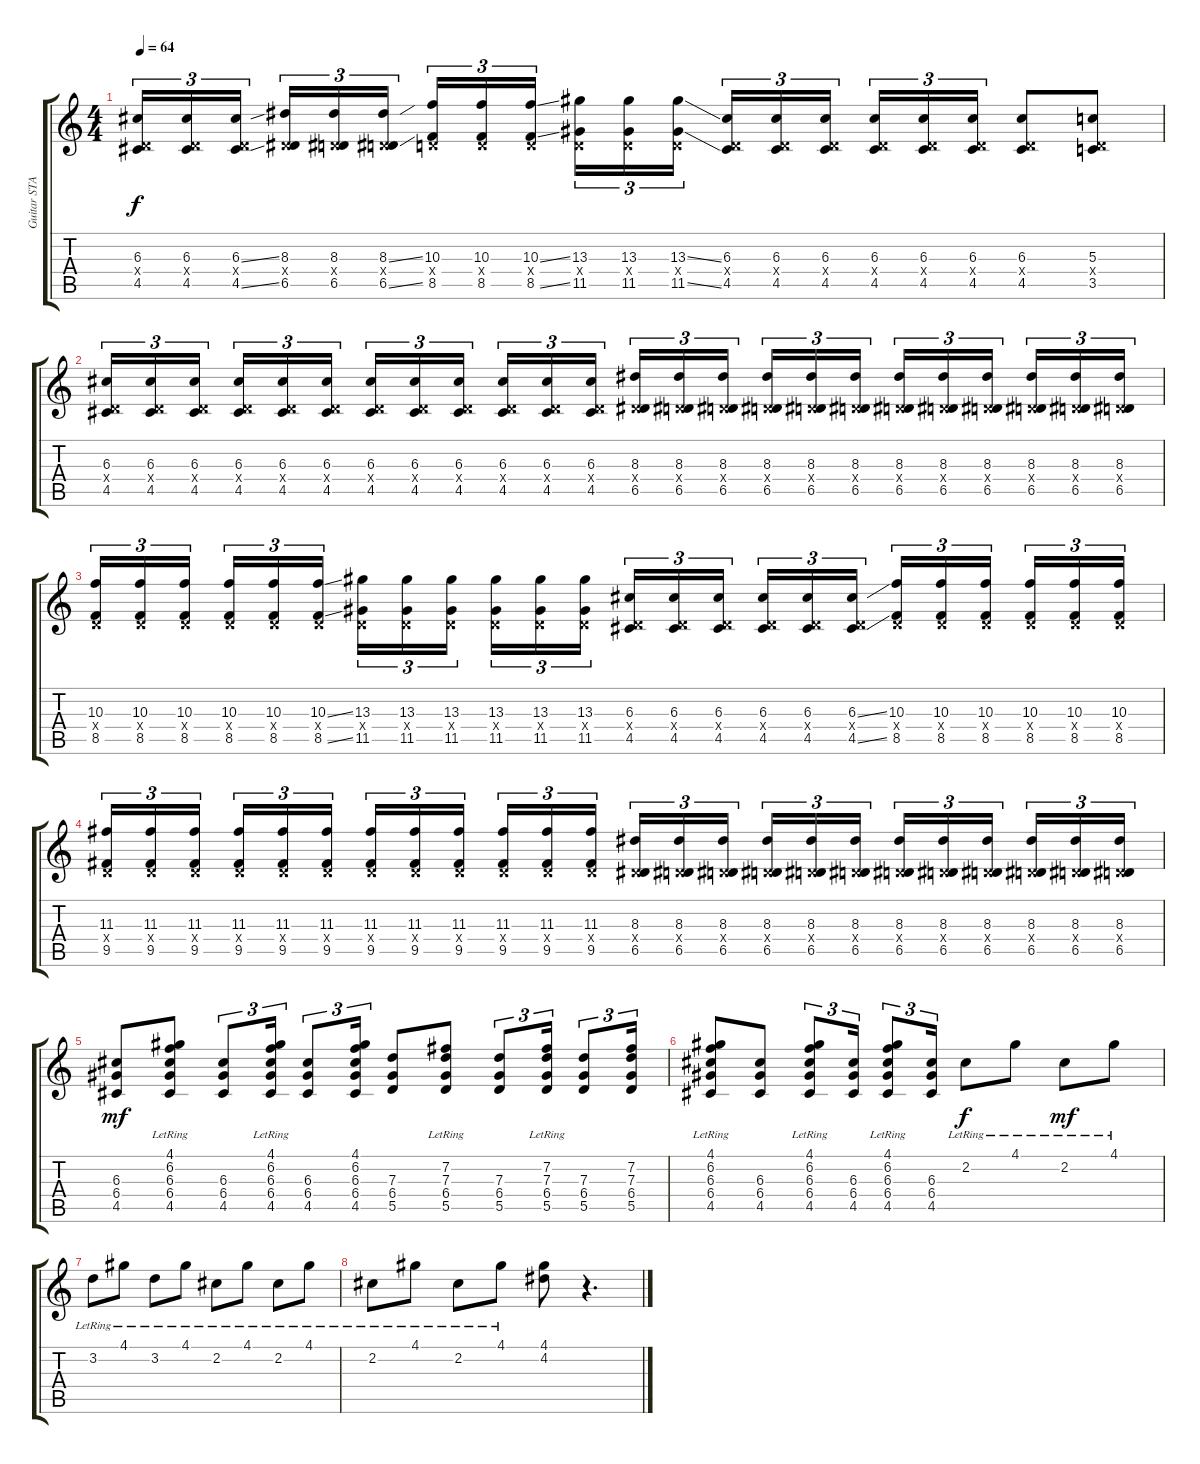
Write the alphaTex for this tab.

\track ("Guitar STANDARD THREE" "Guitar STA") {instrument distortionguitar}
\staff {score tabs}
\tuning (E4 B3 G3 D3 A2 E2) {hide}
\ts (4 4)
\tempo 64
\clef g2
\ks c
(6.3 0.4{x} 4.5).16{tu (3 2) dy f} (6.3 0.4{x} 4.5).16{tu (3 2)} (6.3{ss} 0.4{x} 4.5{ss}).16{tu (3 2)} (8.3 0.4{x} 6.5).16{tu (3 2)} (8.3 0.4{x} 6.5).16{tu (3 2)} (8.3{ss} 0.4{x} 6.5{ss}).16{tu (3 2)} (10.3 0.4{x} 8.5).16{tu (3 2)} (10.3 0.4{x} 8.5).16{tu (3 2)} (10.3{ss} 0.4{x} 8.5{ss}).16{tu (3 2)} (13.3 0.4{x} 11.5).16{tu (3 2)} (13.3 0.4{x} 11.5).16{tu (3 2)} (13.3{ss} 0.4{x} 11.5{ss}).16{tu (3 2)} (6.3 0.4{x} 4.5).16{tu (3 2)} (6.3 0.4{x} 4.5).16{tu (3 2)} (6.3 0.4{x} 4.5).16{tu (3 2)} (6.3 0.4{x} 4.5).16{tu (3 2)} (6.3 0.4{x} 4.5).16{tu (3 2)} (6.3 0.4{x} 4.5).16{tu (3 2)} (6.3 0.4{x} 4.5).8 (5.3 0.4{x} 3.5).8 |
(6.3 0.4{x} 4.5).16{tu (3 2)} (6.3 0.4{x} 4.5).16{tu (3 2)} (6.3 0.4{x} 4.5).16{tu (3 2)} (6.3 0.4{x} 4.5).16{tu (3 2)} (6.3 0.4{x} 4.5).16{tu (3 2)} (6.3 0.4{x} 4.5).16{tu (3 2)} (6.3 0.4{x} 4.5).16{tu (3 2)} (6.3 0.4{x} 4.5).16{tu (3 2)} (6.3 0.4{x} 4.5).16{tu (3 2)} (6.3 0.4{x} 4.5).16{tu (3 2)} (6.3 0.4{x} 4.5).16{tu (3 2)} (6.3 0.4{x} 4.5).16{tu (3 2)} (8.3 0.4{x} 6.5).16{tu (3 2)} (8.3 0.4{x} 6.5).16{tu (3 2)} (8.3 0.4{x} 6.5).16{tu (3 2)} (8.3 0.4{x} 6.5).16{tu (3 2)} (8.3 0.4{x} 6.5).16{tu (3 2)} (8.3 0.4{x} 6.5).16{tu (3 2)} (8.3 0.4{x} 6.5).16{tu (3 2)} (8.3 0.4{x} 6.5).16{tu (3 2)} (8.3 0.4{x} 6.5).16{tu (3 2)} (8.3 0.4{x} 6.5).16{tu (3 2)} (8.3 0.4{x} 6.5).16{tu (3 2)} (8.3 0.4{x} 6.5).16{tu (3 2)} |
(10.3 0.4{x} 8.5).16{tu (3 2)} (10.3 0.4{x} 8.5).16{tu (3 2)} (10.3 0.4{x} 8.5).16{tu (3 2)} (10.3 0.4{x} 8.5).16{tu (3 2)} (10.3 0.4{x} 8.5).16{tu (3 2)} (10.3{ss} 0.4{x} 8.5{ss}).16{tu (3 2)} (13.3 0.4{x} 11.5).16{tu (3 2)} (13.3 0.4{x} 11.5).16{tu (3 2)} (13.3 0.4{x} 11.5).16{tu (3 2)} (13.3 0.4{x} 11.5).16{tu (3 2)} (13.3 0.4{x} 11.5).16{tu (3 2)} (13.3 0.4{x} 11.5).16{tu (3 2)} (6.3 0.4{x} 4.5).16{tu (3 2)} (6.3 0.4{x} 4.5).16{tu (3 2)} (6.3 0.4{x} 4.5).16{tu (3 2)} (6.3 0.4{x} 4.5).16{tu (3 2)} (6.3 0.4{x} 4.5).16{tu (3 2)} (6.3{ss} 0.4{x} 4.5{ss}).16{tu (3 2)} (10.3 0.4{x} 8.5).16{tu (3 2)} (10.3 0.4{x} 8.5).16{tu (3 2)} (10.3 0.4{x} 8.5).16{tu (3 2)} (10.3 0.4{x} 8.5).16{tu (3 2)} (10.3 0.4{x} 8.5).16{tu (3 2)} (10.3 0.4{x} 8.5).16{tu (3 2)} |
(11.3 0.4{x} 9.5).16{tu (3 2)} (11.3 0.4{x} 9.5).16{tu (3 2)} (11.3 0.4{x} 9.5).16{tu (3 2)} (11.3 0.4{x} 9.5).16{tu (3 2)} (11.3 0.4{x} 9.5).16{tu (3 2)} (11.3 0.4{x} 9.5).16{tu (3 2)} (11.3 0.4{x} 9.5).16{tu (3 2)} (11.3 0.4{x} 9.5).16{tu (3 2)} (11.3 0.4{x} 9.5).16{tu (3 2)} (11.3 0.4{x} 9.5).16{tu (3 2)} (11.3 0.4{x} 9.5).16{tu (3 2)} (11.3 0.4{x} 9.5).16{tu (3 2)} (8.3 0.4{x} 6.5).16{tu (3 2)} (8.3 0.4{x} 6.5).16{tu (3 2)} (8.3 0.4{x} 6.5).16{tu (3 2)} (8.3 0.4{x} 6.5).16{tu (3 2)} (8.3 0.4{x} 6.5).16{tu (3 2)} (8.3 0.4{x} 6.5).16{tu (3 2)} (8.3 0.4{x} 6.5).16{tu (3 2)} (8.3 0.4{x} 6.5).16{tu (3 2)} (8.3 0.4{x} 6.5).16{tu (3 2)} (8.3 0.4{x} 6.5).16{tu (3 2)} (8.3 0.4{x} 6.5).16{tu (3 2)} (8.3 0.4{x} 6.5).16{tu (3 2)} |
(6.3 6.4 4.5).8{dy mf instrument electricguitarclean} (4.1{lr} 6.2{lr} 6.3 6.4 4.5).8 (6.3 6.4 4.5).8{tu (3 2)} (4.1{lr} 6.2{lr} 6.3 6.4 4.5).16{tu (3 2)} (6.3 6.4 4.5).8{tu (3 2)} (4.1 6.2 6.3 6.4 4.5).16{tu (3 2)} (7.3 6.4 5.5).8 (7.2{lr} 7.3 6.4 5.5).8 (7.3 6.4 5.5).8{tu (3 2)} (7.2{lr} 7.3 6.4 5.5).16{tu (3 2)} (7.3 6.4 5.5).8{tu (3 2)} (7.2 7.3 6.4 5.5).16{tu (3 2)} |
(4.1{lr} 6.2{lr} 6.3 6.4 4.5).8 (6.3 6.4 4.5).8 (4.1{lr} 6.2{lr} 6.3 6.4 4.5).8{tu (3 2)} (6.3 6.4 4.5).16{tu (3 2)} (4.1{lr} 6.2{lr} 6.3 6.4 4.5).8{tu (3 2)} (6.3 6.4 4.5).16{tu (3 2)} 2.2{lr}.8{dy f instrument distortionguitar} 4.1{lr}.8 2.2{lr}.8{dy mf} 4.1{lr}.8 |
3.2{lr}.8 4.1{lr}.8 3.2{lr}.8 4.1{lr}.8 2.2{lr}.8 4.1{lr}.8 2.2{lr}.8 4.1{lr}.8 |
2.2{lr}.8 4.1{lr}.8 2.2{lr}.8 4.1{lr}.8 (4.1 4.2).8 r.4{d}
